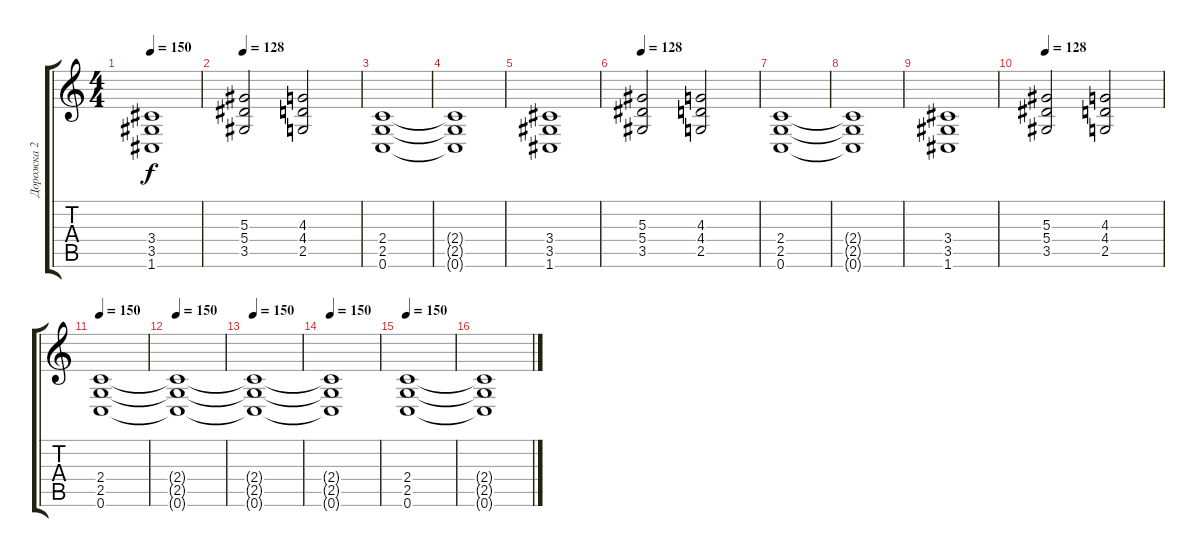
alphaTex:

\track ("Дорожка 2" "Дорожка 2") {instrument distortionguitar}
\staff {score tabs}
\tuning (C4 G3 Eb3 Bb2 F2 C2) {hide}
\ts (4 4)
\tempo 150
\clef g2
\ks c
(3.4 3.5 1.6).1{dy f} |
\tempo 128
(5.3 5.4 3.5).2 (4.3 4.4 2.5).2 |
(2.4 2.5 0.6).1 |
(2.4{t} 2.5{t} 0.6{t}).1 |
(3.4 3.5 1.6).1 |
\tempo 128
(5.3 5.4 3.5).2 (4.3 4.4 2.5).2 |
(2.4 2.5 0.6).1 |
(2.4{t} 2.5{t} 0.6{t}).1 |
(3.4 3.5 1.6).1 |
\tempo 128
(5.3 5.4 3.5).2 (4.3 4.4 2.5).2 |
\tempo 150
(2.4 2.5 0.6).1 |
\tempo 150
(2.4{t} 2.5{t} 0.6{t}).1 |
\tempo 150
(2.4{t} 2.5{t} 0.6{t}).1 |
\tempo 150
(2.4{t} 2.5{t} 0.6{t}).1 |
\tempo 150
(2.4 2.5 0.6).1 |
(2.4{t} 2.5{t} 0.6{t}).1
